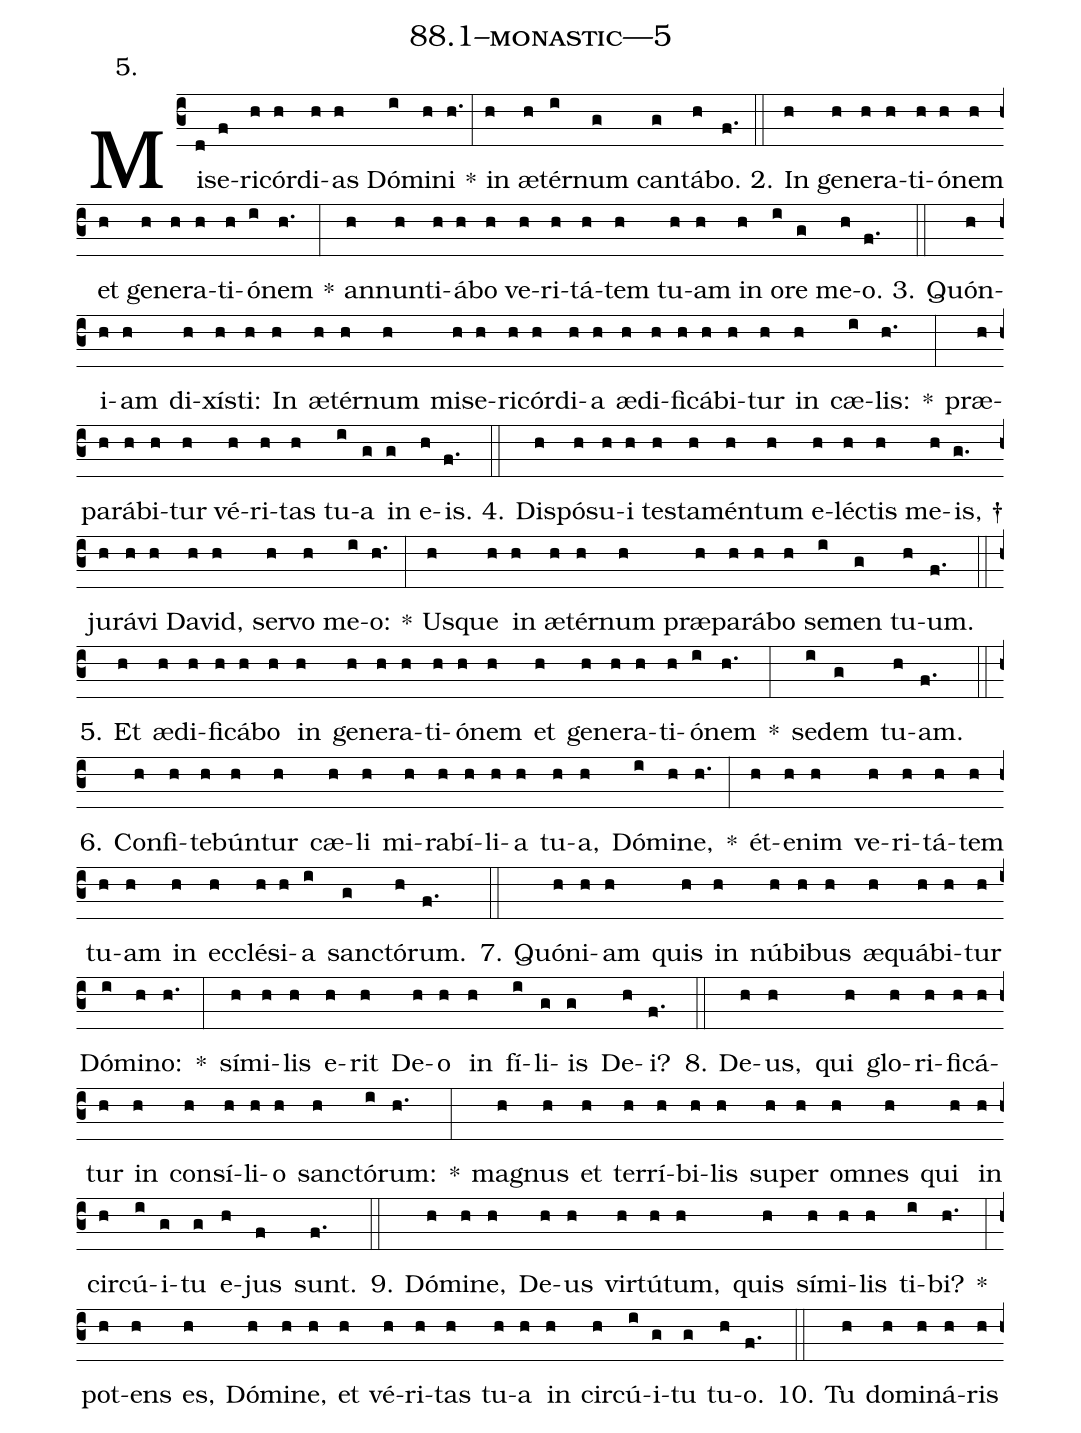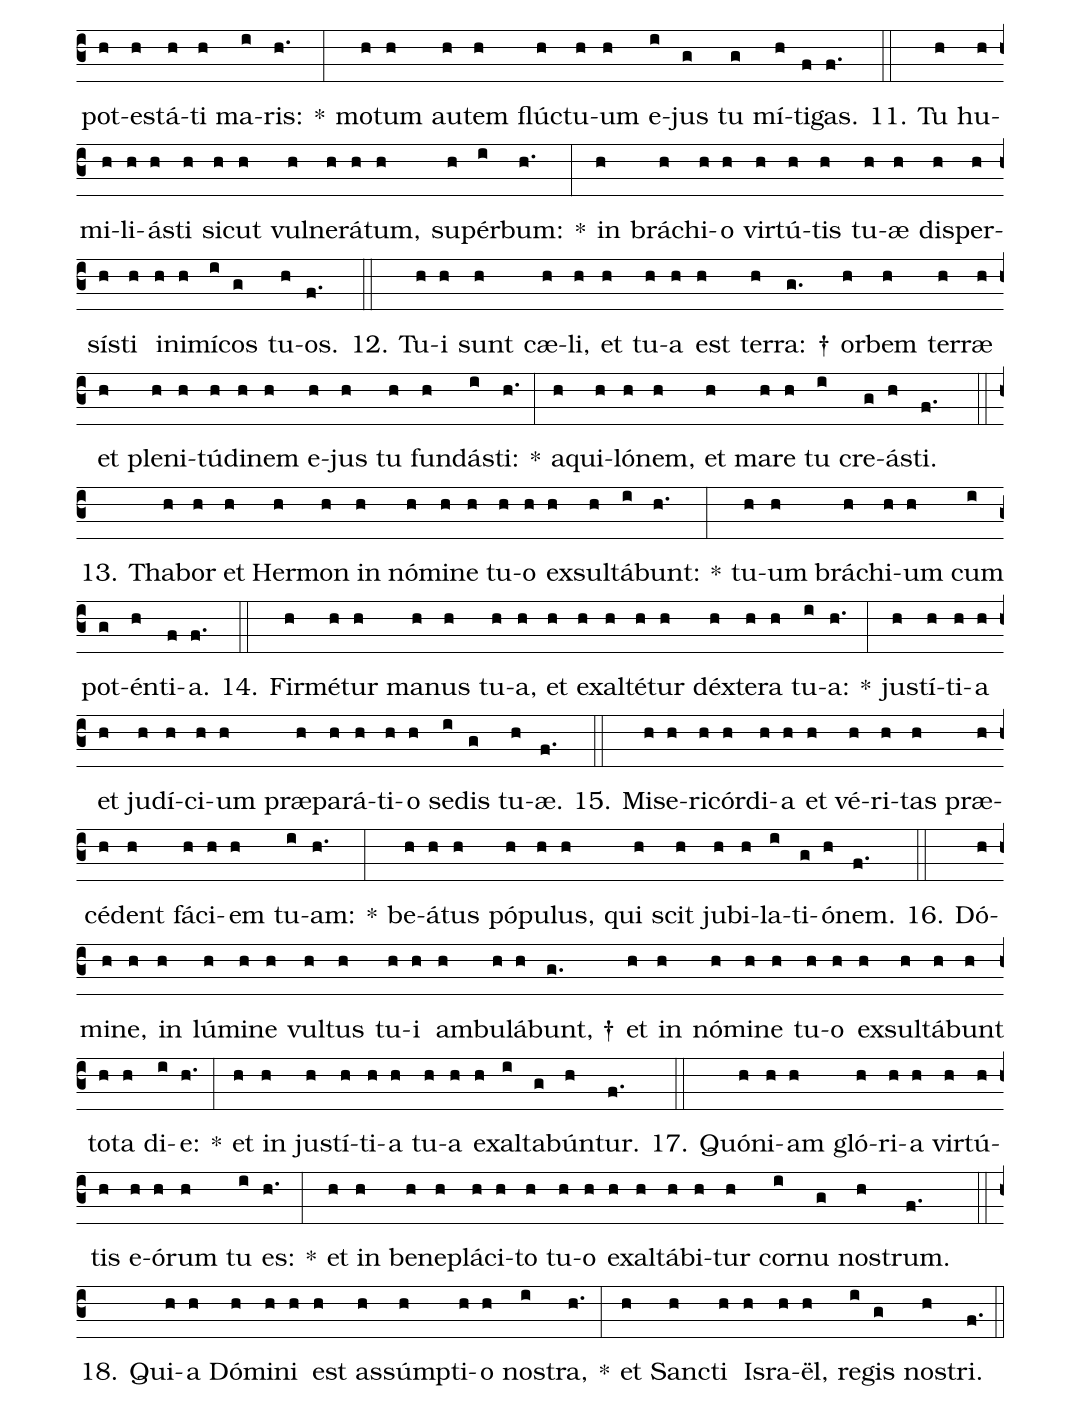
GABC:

name: 88.1--monastic---5;
annotation: 5.;
%%
(c3)Mi(d)se(f)ri(h)cór(h)di(h)as(h) Dó(i)mi(h)ni(h.) *(:) in(h) æ(h)tér(i)num(g) can(g)tá(h)bo.(f.) (::)
2. In(h) ge(h)ne(h)ra(h)ti(h)ó(h)nem(h) et(h) ge(h)ne(h)ra(h)ti(h)ó(i)nem(h.) *(:) an(h)nun(h)ti(h)á(h)bo(h) ve(h)ri(h)tá(h)tem(h) tu(h)am(h) in(h) o(i)re(g) me(h)o.(f.) (::)
3. Quón(h)i(h)am(h) di(h)xís(h)ti:(h) In(h) æ(h)tér(h)num(h) mi(h)se(h)ri(h)cór(h)di(h)a(h) æ(h)di(h)fi(h)cá(h)bi(h)tur(h) in(h) cæ(i)lis:(h.) *(:) præ(h)pa(h)rá(h)bi(h)tur(h) vé(h)ri(h)tas(h) tu(i)a(g) in(g) e(h)is.(f.) (::)
4. Dis(h)pó(h)su(h)i(h) tes(h)ta(h)mén(h)tum(h) e(h)léc(h)tis(h) me(h)is, †(g.) ju(h)rá(h)vi(h) Da(h)vid,(h) ser(h)vo(h) me(i)o:(h.) *(:) Us(h)que(h) in(h) æ(h)tér(h)num(h) præ(h)pa(h)rá(h)bo(h) se(i)men(g) tu(h)um.(f.) (::)
5. Et(h) æ(h)di(h)fi(h)cá(h)bo(h) in(h) ge(h)ne(h)ra(h)ti(h)ó(h)nem(h) et(h) ge(h)ne(h)ra(h)ti(h)ó(i)nem(h.) *(:) se(i)dem(g) tu(h)am.(f.) (::)
6. Con(h)fi(h)te(h)bún(h)tur(h) cæ(h)li(h) mi(h)ra(h)bí(h)li(h)a(h) tu(h)a,(h) Dó(i)mi(h)ne,(h.) *(:) ét(h)e(h)nim(h) ve(h)ri(h)tá(h)tem(h) tu(h)am(h) in(h) ec(h)clé(h)si(h)a(i) sanc(g)tó(h)rum.(f.) (::)
7. Quón(h)i(h)am(h) quis(h) in(h) nú(h)bi(h)bus(h) æ(h)quá(h)bi(h)tur(h) Dó(i)mi(h)no:(h.) *(:) sí(h)mi(h)lis(h) e(h)rit(h) De(h)o(h) in(h) fí(i)li(g)is(g) De(h)i?(f.) (::)
8. De(h)us,(h) qui(h) glo(h)ri(h)fi(h)cá(h)tur(h) in(h) con(h)sí(h)li(h)o(h) sanc(h)tó(i)rum:(h.) *(:) ma(h)gnus(h) et(h) ter(h)rí(h)bi(h)lis(h) su(h)per(h) om(h)nes(h) qui(h) in(h) cir(h)cú(i)i(g)tu(g) e(h)jus(f) sunt.(f.) (::)
9. Dó(h)mi(h)ne,(h) De(h)us(h) vir(h)tú(h)tum,(h) quis(h) sí(h)mi(h)lis(h) ti(i)bi?(h.) *(:) pot(h)ens(h) es,(h) Dó(h)mi(h)ne,(h) et(h) vé(h)ri(h)tas(h) tu(h)a(h) in(h) cir(h)cú(i)i(g)tu(g) tu(h)o.(f.) (::)
10. Tu(h) do(h)mi(h)ná(h)ris(h) pot(h)es(h)tá(h)ti(h) ma(i)ris:(h.) *(:) mo(h)tum(h) au(h)tem(h) flúc(h)tu(h)um(h) e(i)jus(g) tu(g) mí(h)ti(f)gas.(f.) (::)
11. Tu(h) hu(h)mi(h)li(h)ás(h)ti(h) sic(h)ut(h) vul(h)ne(h)rá(h)tum,(h) su(h)pér(i)bum:(h.) *(:) in(h) brá(h)chi(h)o(h) vir(h)tú(h)tis(h) tu(h)æ(h) di(h)sper(h)sís(h)ti(h) in(h)i(h)mí(i)cos(g) tu(h)os.(f.) (::)
12. Tu(h)i(h) sunt(h) cæ(h)li,(h) et(h) tu(h)a(h) est(h) ter(h)ra: †(g.) or(h)bem(h) ter(h)ræ(h) et(h) ple(h)ni(h)tú(h)di(h)nem(h) e(h)jus(h) tu(h) fun(h)dás(i)ti:(h.) *(:) a(h)qui(h)ló(h)nem,(h) et(h) ma(h)re(h) tu(i) cre(g)ás(h)ti.(f.) (::)
13. Tha(h)bor(h) et(h) Her(h)mon(h) in(h) nó(h)mi(h)ne(h) tu(h)o(h) ex(h)sul(h)tá(i)bunt:(h.) *(:) tu(h)um(h) brá(h)chi(h)um(h) cum(i) pot(g)én(h)ti(f)a.(f.) (::)
14. Fir(h)mé(h)tur(h) ma(h)nus(h) tu(h)a,(h) et(h) ex(h)al(h)té(h)tur(h) déx(h)te(h)ra(h) tu(i)a:(h.) *(:) jus(h)tí(h)ti(h)a(h) et(h) ju(h)dí(h)ci(h)um(h) præ(h)pa(h)rá(h)ti(h)o(h) se(i)dis(g) tu(h)æ.(f.) (::)
15. Mi(h)se(h)ri(h)cór(h)di(h)a(h) et(h) vé(h)ri(h)tas(h) præ(h)cé(h)dent(h) fá(h)ci(h)em(h) tu(i)am:(h.) *(:) be(h)á(h)tus(h) pó(h)pu(h)lus,(h) qui(h) scit(h) ju(h)bi(h)la(i)ti(g)ó(h)nem.(f.) (::)
16. Dó(h)mi(h)ne,(h) in(h) lú(h)mi(h)ne(h) vul(h)tus(h) tu(h)i(h) am(h)bu(h)lá(h)bunt, †(g.) et(h) in(h) nó(h)mi(h)ne(h) tu(h)o(h) ex(h)sul(h)tá(h)bunt(h) to(h)ta(h) di(i)e:(h.) *(:) et(h) in(h) jus(h)tí(h)ti(h)a(h) tu(h)a(h) ex(h)al(i)ta(g)bún(h)tur.(f.) (::)
17. Quón(h)i(h)am(h) gló(h)ri(h)a(h) vir(h)tú(h)tis(h) e(h)ó(h)rum(h) tu(i) es:(h.) *(:) et(h) in(h) be(h)ne(h)plá(h)ci(h)to(h) tu(h)o(h) ex(h)al(h)tá(h)bi(h)tur(h) cor(i)nu(g) nos(h)trum.(f.) (::)
18. Qui(h)a(h) Dó(h)mi(h)ni(h) est(h) as(h)súmp(h)ti(h)o(h) nos(i)tra,(h.) *(:) et(h) Sanc(h)ti(h) Is(h)ra(h)ël,(h) re(i)gis(g) nos(h)tri.(f.) (::)
